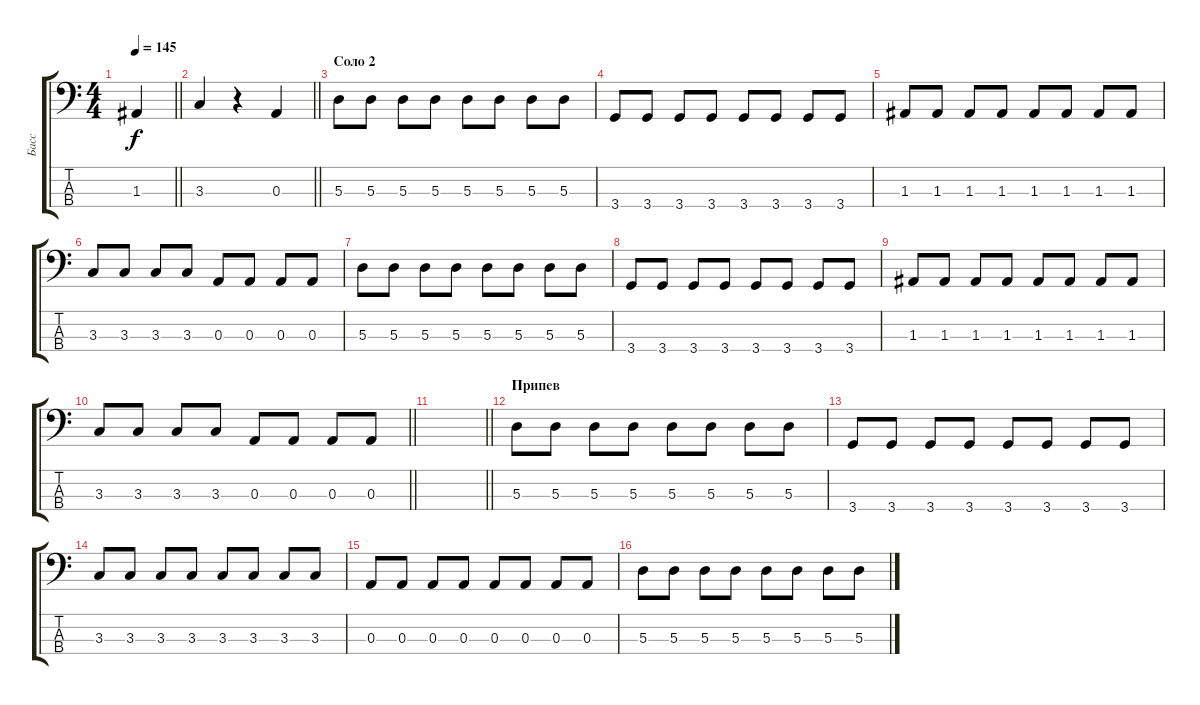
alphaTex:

\track ("Басс" "Басс") {instrument electricbassfinger}
\staff {score tabs}
\tuning (G2 D2 A1 E1) {hide}
\ts (4 4)
\tempo 145
\clef f4
\barLineRight lightlight
\ks c
1.3.4{dy f} |
\barLineRight lightlight
3.3.4 r.4 0.3.4 |
\section ("" "Соло 2")
5.3.8 5.3.8 5.3.8 5.3.8 5.3.8 5.3.8 5.3.8 5.3.8 |
3.4.8 3.4.8 3.4.8 3.4.8 3.4.8 3.4.8 3.4.8 3.4.8 |
1.3.8 1.3.8 1.3.8 1.3.8 1.3.8 1.3.8 1.3.8 1.3.8 |
3.3.8 3.3.8 3.3.8 3.3.8 0.3.8 0.3.8 0.3.8 0.3.8 |
5.3.8 5.3.8 5.3.8 5.3.8 5.3.8 5.3.8 5.3.8 5.3.8 |
3.4.8 3.4.8 3.4.8 3.4.8 3.4.8 3.4.8 3.4.8 3.4.8 |
1.3.8 1.3.8 1.3.8 1.3.8 1.3.8 1.3.8 1.3.8 1.3.8 |
\barLineRight lightlight
3.3.8 3.3.8 3.3.8 3.3.8 0.3.8 0.3.8 0.3.8 0.3.8 |
\barLineRight lightlight
|
\section ("" "Припев")
5.3.8 5.3.8 5.3.8 5.3.8 5.3.8 5.3.8 5.3.8 5.3.8 |
3.4.8 3.4.8 3.4.8 3.4.8 3.4.8 3.4.8 3.4.8 3.4.8 |
3.3.8 3.3.8 3.3.8 3.3.8 3.3.8 3.3.8 3.3.8 3.3.8 |
0.3.8 0.3.8 0.3.8 0.3.8 0.3.8 0.3.8 0.3.8 0.3.8 |
5.3.8 5.3.8 5.3.8 5.3.8 5.3.8 5.3.8 5.3.8 5.3.8
